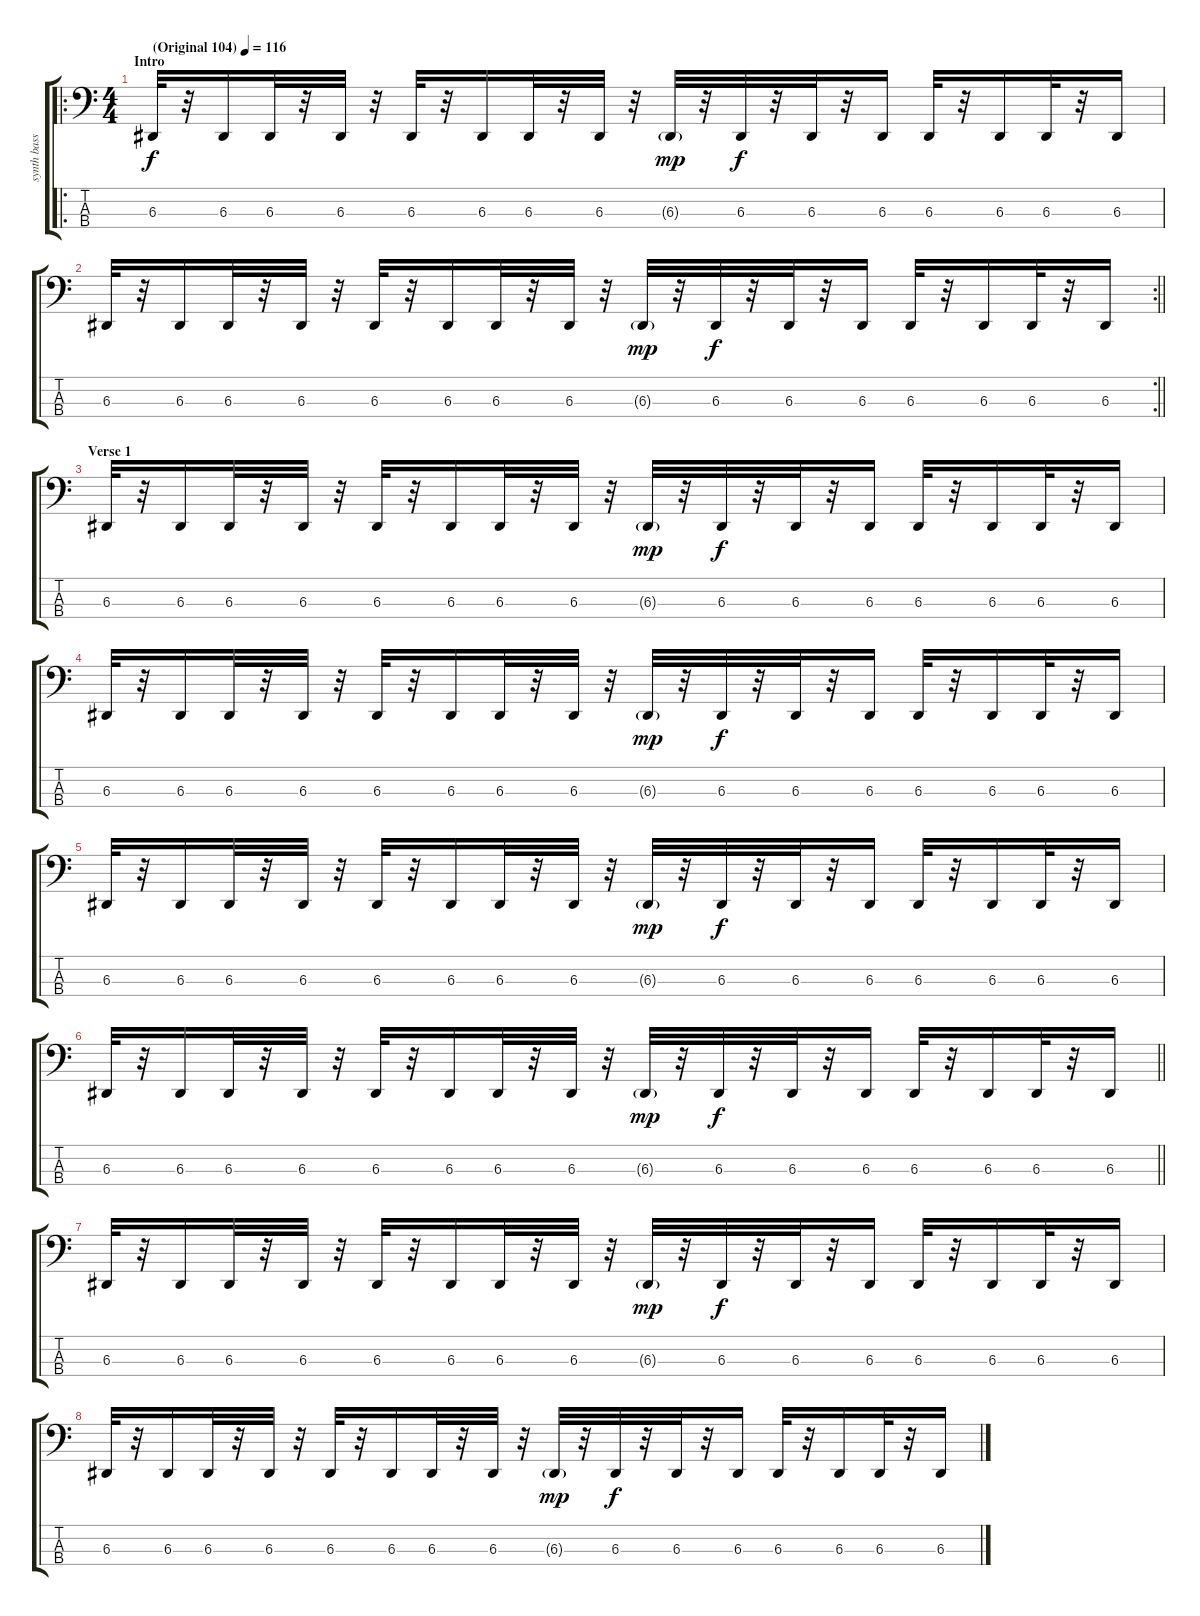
\track ("synth bass" "synth bass") {instrument lead8bassandlead}
\staff {score tabs}
\tuning (G2 D2 A1 E1) {hide}
\ro
\ts (4 4)
\section ("" "Intro")
\tempo (116 "(Original 104)")
\clef f4
\ks c
6.3.32{dy f instrument lead8bassandlead} r.32 6.3.16 6.3.32 r.32 6.3.32 r.32 6.3.32 r.32 6.3.16 6.3.32 r.32 6.3.32 r.32 6.3{g}.32{dy mp} r.32 6.3.32{dy f} r.32 6.3.32 r.32 6.3.16 6.3.32 r.32 6.3.16 6.3.32 r.32 6.3.16 |
\rc 2
\barLineRight lightlight
6.3.32 r.32 6.3.16 6.3.32 r.32 6.3.32 r.32 6.3.32 r.32 6.3.16 6.3.32 r.32 6.3.32 r.32 6.3{g}.32{dy mp} r.32 6.3.32{dy f} r.32 6.3.32 r.32 6.3.16 6.3.32 r.32 6.3.16 6.3.32 r.32 6.3.16 |
\section ("" "Verse 1")
6.3.32 r.32 6.3.16 6.3.32 r.32 6.3.32 r.32 6.3.32 r.32 6.3.16 6.3.32 r.32 6.3.32 r.32 6.3{g}.32{dy mp} r.32 6.3.32{dy f} r.32 6.3.32 r.32 6.3.16 6.3.32 r.32 6.3.16 6.3.32 r.32 6.3.16 |
6.3.32 r.32 6.3.16 6.3.32 r.32 6.3.32 r.32 6.3.32 r.32 6.3.16 6.3.32 r.32 6.3.32 r.32 6.3{g}.32{dy mp} r.32 6.3.32{dy f} r.32 6.3.32 r.32 6.3.16 6.3.32 r.32 6.3.16 6.3.32 r.32 6.3.16 |
6.3.32 r.32 6.3.16 6.3.32 r.32 6.3.32 r.32 6.3.32 r.32 6.3.16 6.3.32 r.32 6.3.32 r.32 6.3{g}.32{dy mp} r.32 6.3.32{dy f} r.32 6.3.32 r.32 6.3.16 6.3.32 r.32 6.3.16 6.3.32 r.32 6.3.16 |
\barLineRight lightlight
6.3.32 r.32 6.3.16 6.3.32 r.32 6.3.32 r.32 6.3.32 r.32 6.3.16 6.3.32 r.32 6.3.32 r.32 6.3{g}.32{dy mp} r.32 6.3.32{dy f} r.32 6.3.32 r.32 6.3.16 6.3.32 r.32 6.3.16 6.3.32 r.32 6.3.16 |
\section ("" "")
6.3.32 r.32 6.3.16 6.3.32 r.32 6.3.32 r.32 6.3.32 r.32 6.3.16 6.3.32 r.32 6.3.32 r.32 6.3{g}.32{dy mp} r.32 6.3.32{dy f} r.32 6.3.32 r.32 6.3.16 6.3.32 r.32 6.3.16 6.3.32 r.32 6.3.16 |
6.3.32 r.32 6.3.16 6.3.32 r.32 6.3.32 r.32 6.3.32 r.32 6.3.16 6.3.32 r.32 6.3.32 r.32 6.3{g}.32{dy mp} r.32 6.3.32{dy f} r.32 6.3.32 r.32 6.3.16 6.3.32 r.32 6.3.16 6.3.32 r.32 6.3.16
